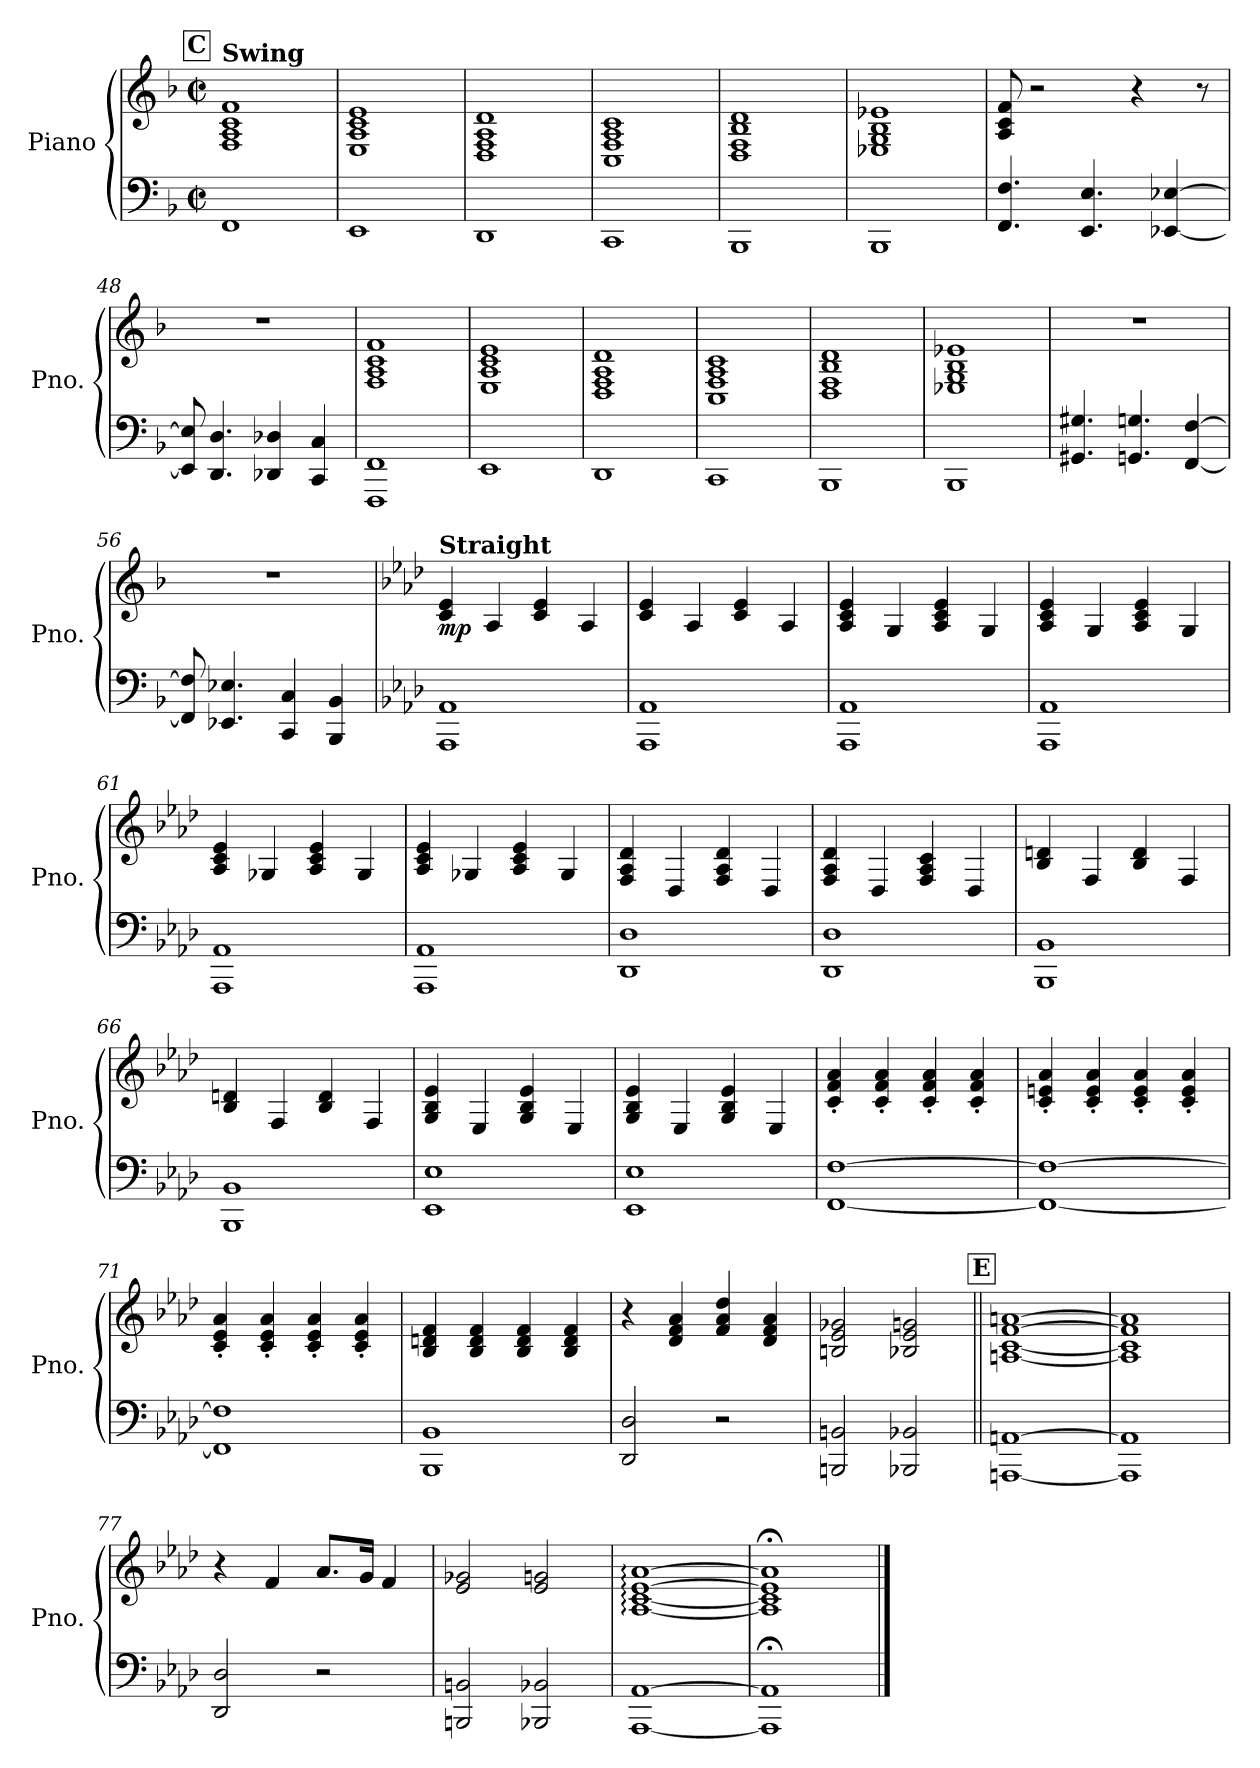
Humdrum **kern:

**kern	**kern	**dynam
*part1	*part1	*part1
*staff2	*staff1	*staff1/2
*I"Piano	*	*
*I'Pno.	*	*
*clefF4	*clefG2	*
*k[b-]	*k[b-]	*
*M2/2	*M2/2	*
*met(c|)	*met(c|)	*
*MM160	*MM160	*
!!LO:REH:place=s1:a:B:fs=14:t=C
=41	=41	=41
!	!LO:TX:a:B:t=Swing	!
1FF	1F 1A 1c 1f	.
!!LO:LB:g=z
=42	=42	=42
1EE	1E 1A 1c 1e	.
=43	=43	=43
1DD	1D 1F 1A 1d	.
=44	=44	=44
1CC	1C 1F 1A 1c	.
=45	=45	=45
1BBB-	1D 1F 1B- 1d	.
=46	=46	=46
1BBB-	1E-X 1G 1B- 1e-X	.
=47	=47	=47
4.FF/ 4.F/	8A/ 8c/ 8f/	.
.	2r	.
4.EE/ 4.E/	.	.
.	4r	.
[4EE-X/ [4E-X/	.	.
.	8r	.
=48	=48	=48
8EE-/] 8E-/]	1r	.
4.DD/ 4.D/	.	.
4DD-X/ 4D-X/	.	.
4CC/ 4C/	.	.
=49	=49	=49
1FFF 1FF	1F 1A 1c 1f	.
=50	=50	=50
1EE	1E 1A 1c 1e	.
=51	=51	=51
1DD	1D 1F 1A 1d	.
=52	=52	=52
1CC	1C 1F 1A 1c	.
!!LO:LB:g=z
=53	=53	=53
1BBB-	1D 1F 1B- 1d	.
=54	=54	=54
1BBB-	1E-X 1G 1B- 1e-X	.
=55	=55	=55
4.GG#X/ 4.G#X/	1r	.
4.GGn/ 4.Gn/	.	.
[4FF/ [4F/	.	.
=56	=56	=56
8FF/] 8F/]	1r	.
4.EE-X/ 4.E-X/	.	.
4CC/ 4C/	.	.
4BBB-/ 4BB-/	.	.
=57	=57	=57
!!LO:REH:place=s1:a:B:fs=14:t=D
*k[b-e-a-d-]	*k[b-e-a-d-]	*
*	*MM134	*
!	!LO:TX:a:B:t=Straight	!
!	!	!LO:DY:b
1AAA- 1AA-	4c/ 4e-/	mp
.	4A-/	.
.	4c/ 4e-/	.
.	4A-/	.
=58	=58	=58
1AAA- 1AA-	4c/ 4e-/	.
.	4A-/	.
.	4c/ 4e-/	.
.	4A-/	.
!!LO:PB:g=z
=59	=59	=59
1AAA- 1AA-	4A-/ 4c/ 4e-/	.
.	4G/	.
.	4A-/ 4c/ 4e-/	.
.	4G/	.
=60	=60	=60
1AAA- 1AA-	4A-/ 4c/ 4e-/	.
.	4G/	.
.	4A-/ 4c/ 4e-/	.
.	4G/	.
=61	=61	=61
1AAA- 1AA-	4A-/ 4c/ 4e-/	.
.	4G-X/	.
.	4A-/ 4c/ 4e-/	.
.	4G-/	.
=62	=62	=62
1AAA- 1AA-	4A-/ 4c/ 4e-/	.
.	4G-X/	.
.	4A-/ 4c/ 4e-/	.
.	4G-/	.
=63	=63	=63
1DD- 1D-	4F/ 4A-/ 4d-/	.
.	4D-/	.
.	4F/ 4A-/ 4d-/	.
.	4D-/	.
!!LO:LB:g=z
=64	=64	=64
1DD- 1D-	4F/ 4A-/ 4d-/	.
.	4D-/	.
.	4F/ 4A-/ 4c/	.
.	4D-/	.
=65	=65	=65
1BBB- 1BB-	4B-/ 4dn/	.
.	4F/	.
.	4B-/ 4d/	.
.	4F/	.
=66	=66	=66
1BBB- 1BB-	4B-/ 4dn/	.
.	4F/	.
.	4B-/ 4d/	.
.	4F/	.
=67	=67	=67
1EE- 1E-	4G/ 4B-/ 4e-/	.
.	4E-/	.
.	4G/ 4B-/ 4e-/	.
.	4E-/	.
=68	=68	=68
1EE- 1E-	4G/ 4B-/ 4e-/	.
.	4E-/	.
.	4G/ 4B-/ 4e-/	.
.	4E-/	.
=69	=69	=69
[1FF [1F	4c/' 4f/' 4a-/'	.
.	4c/' 4f/' 4a-/'	.
.	4c/' 4f/' 4a-/'	.
.	4c/' 4f/' 4a-/'	.
!!LO:LB:g=z
=70	=70	=70
1FF_ 1F_	4c/' 4en/' 4a-/'	.
.	4c/' 4e/' 4a-/'	.
.	4c/' 4e/' 4a-/'	.
.	4c/' 4e/' 4a-/'	.
=71	=71	=71
1FF] 1F]	4c/' 4e-/' 4a-/'	.
.	4c/' 4e-/' 4a-/'	.
.	4c/' 4e-/' 4a-/'	.
.	4c/' 4e-/' 4a-/'	.
=72	=72	=72
1BBB- 1BB-	4B-/ 4dn/ 4f/	.
.	4B-/ 4d/ 4f/	.
.	4B-/ 4d/ 4f/	.
.	4B-/ 4d/ 4f/	.
=73	=73	=73
2DD-/ 2D-/	4r	.
.	4d-/ 4f/ 4a-/	.
2r	4f/ 4a-/ 4dd-/	.
.	4d-/ 4f/ 4a-/	.
=74	=74	=74
2BBBn/ 2BBn/	2Bn/ 2e-/ 2g-X/	.
2BBB-X/ 2BB-X/	2B-X/ 2e-/ 2gn/	.
!!LO:REH:place=s1:a:B:fs=14:t=E
=75||	=75||	=75||
[1AAAn [1AAn	[1An [1c [1f [1an	.
=76	=76	=76
1AAA] 1AA]	1A] 1c] 1f] 1a]	.
!!LO:LB:g=z
=77	=77	=77
2DD-/ 2D-/	4r	.
.	4f/	.
2r	8.a-/L	.
.	16g/Jk	.
.	4f/	.
=78	=78	=78
2BBBn/ 2BBn/	2e-/ 2g-X/	.
2BBB-X/ 2BB-X/	2e-/ 2gn/	.
=79	=79	=79
!	!	!LO:DY:b=2
!	!	!LO:DY:n=1:b
[1AAA- [1AA-	[1A-: [1c: [1e-: [1a-:	mp mp
=80	=80	=80
1AAA-];< 1AA-];<	1A-];< 1c];< 1e-];< 1a-];<	.
==	==	==
*-	*-	*-
